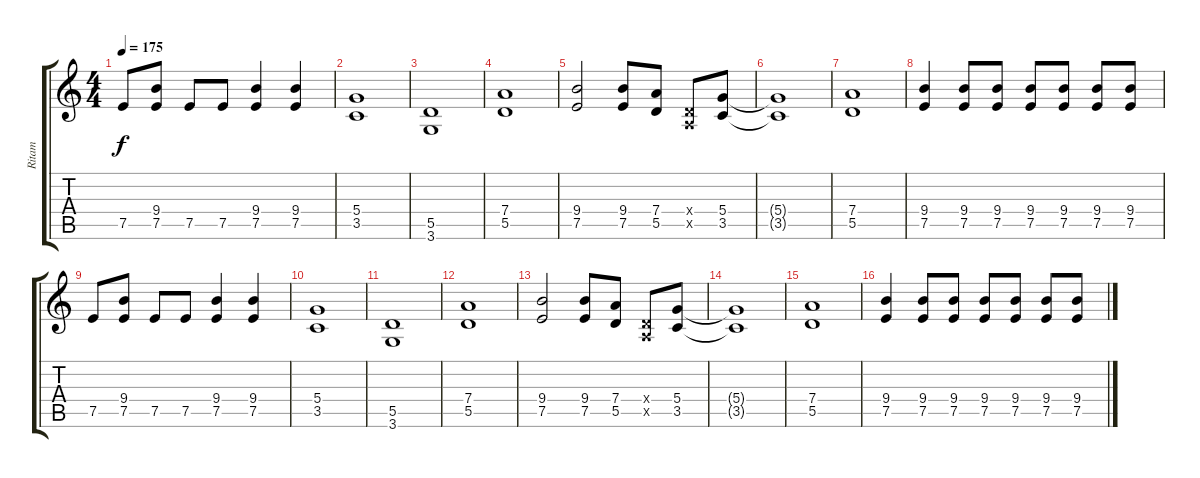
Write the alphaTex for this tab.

\track ("Ritam" "Ritam") {instrument distortionguitar}
\staff {score tabs}
\tuning (E4 B3 G3 D3 A2 E2) {hide}
\ts (4 4)
\tempo 175
\clef g2
\ks c
7.5.8{dy f} (9.4 7.5).8 7.5.8 7.5.8 (9.4 7.5).4 (9.4 7.5).4 |
(5.4 3.5).1 |
(5.5 3.6).1 |
(7.4 5.5).1 |
(9.4 7.5).2 (9.4 7.5).8 (7.4 5.5).8 (0.4{x} 0.5{x}).8 (5.4 3.5).8 |
(5.4{t} 3.5{t}).1 |
(7.4 5.5).1 |
(9.4 7.5).4 (9.4 7.5).8 (9.4 7.5).8 (9.4 7.5).8 (9.4 7.5).8 (9.4 7.5).8 (9.4 7.5).8 |
7.5.8 (9.4 7.5).8 7.5.8 7.5.8 (9.4 7.5).4 (9.4 7.5).4 |
(5.4 3.5).1{volume 0} |
(5.5 3.6).1 |
(7.4 5.5).1 |
(9.4 7.5).2 (9.4 7.5).8 (7.4 5.5).8 (0.4{x} 0.5{x}).8 (5.4 3.5).8 |
(5.4{t} 3.5{t}).1 |
(7.4 5.5).1 |
(9.4 7.5).4 (9.4 7.5).8 (9.4 7.5).8 (9.4 7.5).8 (9.4 7.5).8 (9.4 7.5).8 (9.4 7.5).8
